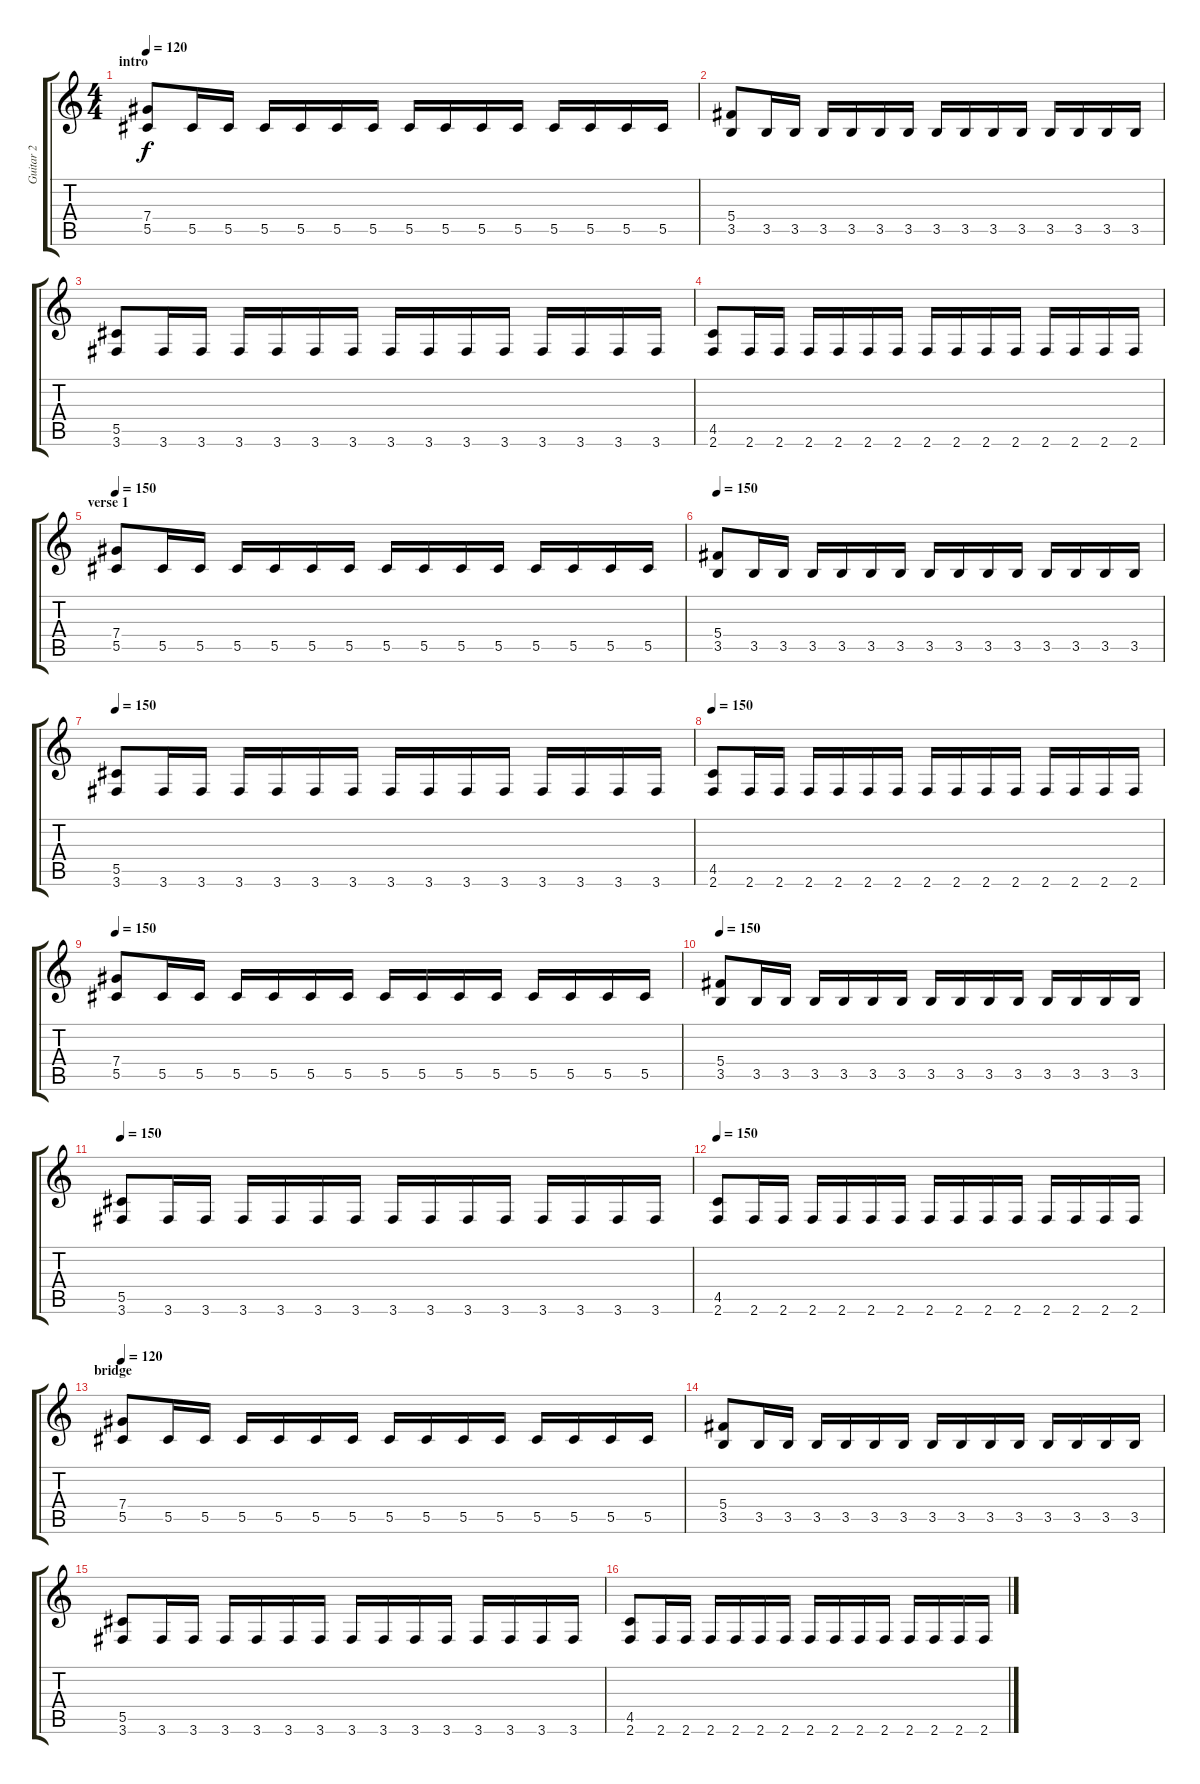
\track ("Guitar 2" "Guitar 2") {instrument distortionguitar}
\staff {score tabs}
\tuning (Eb4 Bb3 Gb3 Db3 Ab2 Eb2) {hide}
\ts (4 4)
\section ("" "intro")
\tempo 120
\clef g2
\ks c
(7.4 5.5).8{dy f instrument distortionguitar} 5.5.16 5.5.16 5.5.16 5.5.16 5.5.16 5.5.16 5.5.16 5.5.16 5.5.16 5.5.16 5.5.16 5.5.16 5.5.16 5.5.16 |
(5.4 3.5).8 3.5.16 3.5.16 3.5.16 3.5.16 3.5.16 3.5.16 3.5.16 3.5.16 3.5.16 3.5.16 3.5.16 3.5.16 3.5.16 3.5.16 |
(5.5 3.6).8 3.6.16 3.6.16 3.6.16 3.6.16 3.6.16 3.6.16 3.6.16 3.6.16 3.6.16 3.6.16 3.6.16 3.6.16 3.6.16 3.6.16 |
(4.5 2.6).8 2.6.16 2.6.16 2.6.16 2.6.16 2.6.16 2.6.16 2.6.16 2.6.16 2.6.16 2.6.16 2.6.16 2.6.16 2.6.16 2.6.16 |
\section ("" "verse 1")
\tempo 150
(7.4 5.5).8 5.5.16 5.5.16 5.5.16 5.5.16 5.5.16 5.5.16 5.5.16 5.5.16 5.5.16 5.5.16 5.5.16 5.5.16 5.5.16 5.5.16 |
\tempo 150
(5.4 3.5).8 3.5.16 3.5.16 3.5.16 3.5.16 3.5.16 3.5.16 3.5.16 3.5.16 3.5.16 3.5.16 3.5.16 3.5.16 3.5.16 3.5.16 |
\tempo 150
(5.5 3.6).8 3.6.16 3.6.16 3.6.16 3.6.16 3.6.16 3.6.16 3.6.16 3.6.16 3.6.16 3.6.16 3.6.16 3.6.16 3.6.16 3.6.16 |
\tempo 150
(4.5 2.6).8 2.6.16 2.6.16 2.6.16 2.6.16 2.6.16 2.6.16 2.6.16 2.6.16 2.6.16 2.6.16 2.6.16 2.6.16 2.6.16 2.6.16 |
\tempo 150
(7.4 5.5).8 5.5.16 5.5.16 5.5.16 5.5.16 5.5.16 5.5.16 5.5.16 5.5.16 5.5.16 5.5.16 5.5.16 5.5.16 5.5.16 5.5.16 |
\tempo 150
(5.4 3.5).8 3.5.16 3.5.16 3.5.16 3.5.16 3.5.16 3.5.16 3.5.16 3.5.16 3.5.16 3.5.16 3.5.16 3.5.16 3.5.16 3.5.16 |
\tempo 150
(5.5 3.6).8 3.6.16 3.6.16 3.6.16 3.6.16 3.6.16 3.6.16 3.6.16 3.6.16 3.6.16 3.6.16 3.6.16 3.6.16 3.6.16 3.6.16 |
\tempo 150
(4.5 2.6).8 2.6.16 2.6.16 2.6.16 2.6.16 2.6.16 2.6.16 2.6.16 2.6.16 2.6.16 2.6.16 2.6.16 2.6.16 2.6.16 2.6.16 |
\section ("" "bridge")
\tempo 120
(7.4 5.5).8 5.5.16 5.5.16 5.5.16 5.5.16 5.5.16 5.5.16 5.5.16 5.5.16 5.5.16 5.5.16 5.5.16 5.5.16 5.5.16 5.5.16 |
(5.4 3.5).8 3.5.16 3.5.16 3.5.16 3.5.16 3.5.16 3.5.16 3.5.16 3.5.16 3.5.16 3.5.16 3.5.16 3.5.16 3.5.16 3.5.16 |
(5.5 3.6).8 3.6.16 3.6.16 3.6.16 3.6.16 3.6.16 3.6.16 3.6.16 3.6.16 3.6.16 3.6.16 3.6.16 3.6.16 3.6.16 3.6.16 |
(4.5 2.6).8 2.6.16 2.6.16 2.6.16 2.6.16 2.6.16 2.6.16 2.6.16 2.6.16 2.6.16 2.6.16 2.6.16 2.6.16 2.6.16 2.6.16
